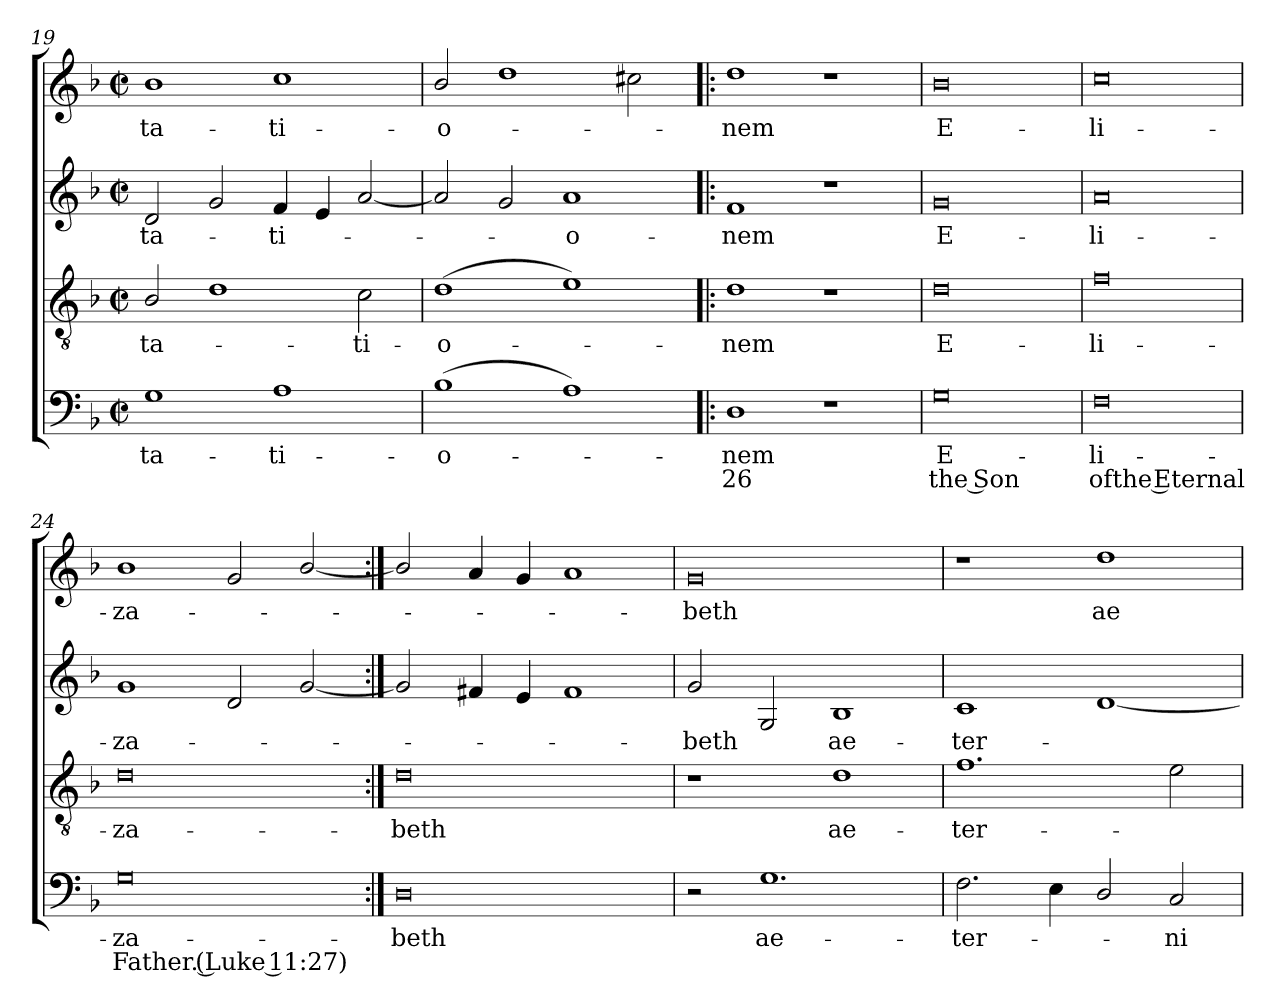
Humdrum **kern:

**kern	**text	**text	**kern	**text	**kern	**text	**kern	**text
*part4	*part4	*part4	*part3	*part3	*part2	*part2	*part1	*part1
*staff4	*staff4	*staff4	*staff3	*staff3	*staff2	*staff2	*staff1	*staff1
*clefF4	*	*	*clefGv2	*	*clefG2	*	*clefG2	*
*k[b-]	*	*	*k[b-]	*	*k[b-]	*	*k[b-]	*
*F:	*	*	*F:	*	*F:	*	*F:	*
*M2/2	*	*	*M2/2	*	*M2/2	*	*M2/2	*
*met(c|)	*	*	*met(c|)	*	*met(c|)	*	*met(c|)	*
=19	=19	=19	=19	=19	=19	=19	=19	=19
!	!LO:LY:b	!	!	!LO:LY:b	!	!LO:LY:b	!	!LO:LY:b
1G	-ta-	.	2B-/	-ta-	2d/	-ta-	1b-	-ta-
.	.	.	1d	.	2g/	.	.	.
!	!LO:LY:b	!	!	!	!	!LO:LY:b	!	!LO:LY:b
1A	-ti-	.	.	.	4f/	-ti-	1cc	-ti-
.	.	.	.	.	4e/	.	.	.
!	!	!	!	!LO:LY:b	!	!	!	!
.	.	.	2c\	-ti-	[<2a/	.	.	.
=20	=20	=20	=20	=20	=20	=20	=20	=20
!	!LO:LY:b:rj	!	!	!LO:LY:b:rj	!	!	!	!LO:LY:b
(>1B-	-o-	.	(>1d	-o-	2a/]	.	2b-/	-o-
.	.	.	.	.	2g/	.	1dd	.
!	!	!	!	!	!	!LO:LY:b:rj	!	!
1A)	.	.	1e)	.	1a	-o-	.	.
.	.	.	.	.	.	.	2cc#\	.
!!LO:LB:g=z
=21!|:	=21!|:	=21!|:	=21!|:	=21!|:	=21!|:	=21!|:	=21!|:	=21!|:
!	!LO:LY:b	!LO:LY:b	!	!LO:LY:b	!	!LO:LY:b	!	!LO:LY:b
1D	-nem	26	1d	-nem	1f	-nem	1dd	-nem
1r	.	.	1r	.	1r	.	1r	.
=22	=22	=22	=22	=22	=22	=22	=22	=22
!	!LO:LY:b:rj	!LO:LY:b:rj	!	!LO:LY:b:rj	!	!LO:LY:b:rj	!	!LO:LY:b:rj
0G	E-	the Son	0d	E-	0g	E-	0b-	E-
=23	=23	=23	=23	=23	=23	=23	=23	=23
!	!LO:LY:b:rj	!LO:LY:b:rj	!	!LO:LY:b:rj	!	!LO:LY:b:rj	!	!LO:LY:b:rj
0F	-li-	ofthe Eternal	0f	-li-	0a	-li-	0cc	-li-
=24	=24	=24	=24	=24	=24	=24	=24	=24
!	!LO:LY:b	!LO:LY:b	!	!LO:LY:b	!	!LO:LY:b	!	!LO:LY:b
0G	-za-	Father. (Luke 11:27)	0d	-za-	1g	-za-	1b-	-za-
.	.	.	.	.	2d/	.	2g/	.
.	.	.	.	.	[<2g/	.	[<2b-/	.
=25:|!	=25:|!	=25:|!	=25:|!	=25:|!	=25:|!	=25:|!	=25:|!	=25:|!
!	!LO:LY:b	!	!	!LO:LY:b	!	!	!	!
0D	-beth	.	0d	-beth	2g/]	.	2b-/]	.
.	.	.	.	.	4f#/	.	4a/	.
.	.	.	.	.	4e/	.	4g/	.
.	.	.	.	.	1f#	.	1a	.
!!LO:LB:g=z
=26	=26	=26	=26	=26	=26	=26	=26	=26
!	!	!	!	!	!	!LO:LY:b	!	!LO:LY:b
2r	.	.	1r	.	2g/	-beth	0g	-beth
!	!LO:LY:b	!	!	!	!	!	!	!
1.G	ae-	.	.	.	2G/	.	.	.
!	!	!	!	!LO:LY:b	!	!LO:LY:b	!	!
.	.	.	1d	ae-	1B-	ae-	.	.
=27	=27	=27	=27	=27	=27	=27	=27	=27
!	!LO:LY:b	!	!	!LO:LY:b	!	!LO:LY:b	!	!
2.F\	-ter-	.	1.f	-ter-	1c	-ter-	1r	.
4E\	.	.	.	.	.	.	.	.
!	!	!	!	!	!	!	!	!LO:LY:b
2D/	.	.	.	.	[<1d	.	1dd	ae-
!	!LO:LY:b	!	!	!	!	!	!	!
2C/	-ni	.	2e\	.	.	.	.	.
=	=	=	=	=	=	=	=	=
*-	*-	*-	*-	*-	*-	*-	*-	*-
